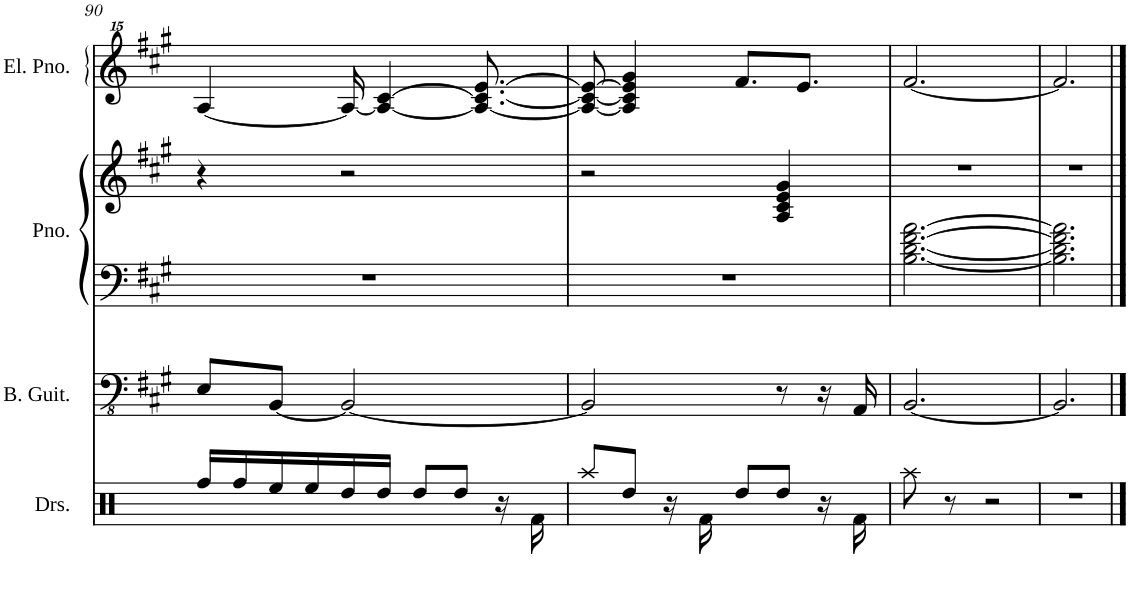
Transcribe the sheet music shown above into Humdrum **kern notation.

**kern	**kern	**kern	**kern	**kern
*part4	*part3	*part2	*part2	*part1
*staff5	*staff4	*staff3	*staff2	*staff1
*I"Drumset	*I"Bass Guitar	*I"Piano	*	*I"Electric Piano
*I'Drs.	*I'B. Guit.	*I'Pno.	*	*I'El. Pno.
!!LO:PB:g=z
*clefX	*clefFv4	*clefF4	*clefG2	*clefG^^2
*	*	*	*	*Trd7c12
*k[]	*k[f#c#g#]	*k[f#c#g#]	*k[f#c#g#]	*k[f#c#g#]
*M6/8	*M6/8	*M6/8	*M6/8	*M6/8
=90	=90	=90	=90	=90
16Rff/LL	8EE/L	2.r	4r	[4aa/
16Rff/	.	.	.	.
16Ree/	[8BBB/J	.	.	.
16Ree/	.	.	.	.
16Rdd/	2BBB/_	.	2r	16aa/_
16Rdd/JJ	.	.	.	4aa/_ [4ccc#/
8Rdd/L	.	.	.	.
8Rdd/J	.	.	.	.
.	.	.	.	8.aa/_ 8.ccc#/_ [8.eee/
16r	.	.	.	.
16Rf\	.	.	.	.
=91	=91	=91	=91	=91
8Raa/L	2BBB/]	2.r	2r	8aa/_ 8ccc#/_ 8eee/_
8Rdd/J	.	.	.	4aa/] 4ccc#/] 4eee/] 4ggg#/
16r	.	.	.	.
16Rf\	.	.	.	.
8Rdd/L	.	.	.	8.fff#/L
8Rdd/J	8r	.	4A/ 4c#/ 4e/ 4g#/	.
.	.	.	.	8.eee/J
16r	16r	.	.	.
16Rf\	16AAA/	.	.	.
=92	=92	=92	=92	=92
8Raa\	[2.BBB/	[2.B\ [2.d\ [2.f#\ [2.a\	2.r	[2.fff#/
8r	.	.	.	.
2r	.	.	.	.
=93	=93	=93	=93	=93
2.r	2.BBB/]	2.B\] 2.d\] 2.f#\] 2.a\]	2.r	2.fff#/]
==	==	==	==	==
*-	*-	*-	*-	*-
